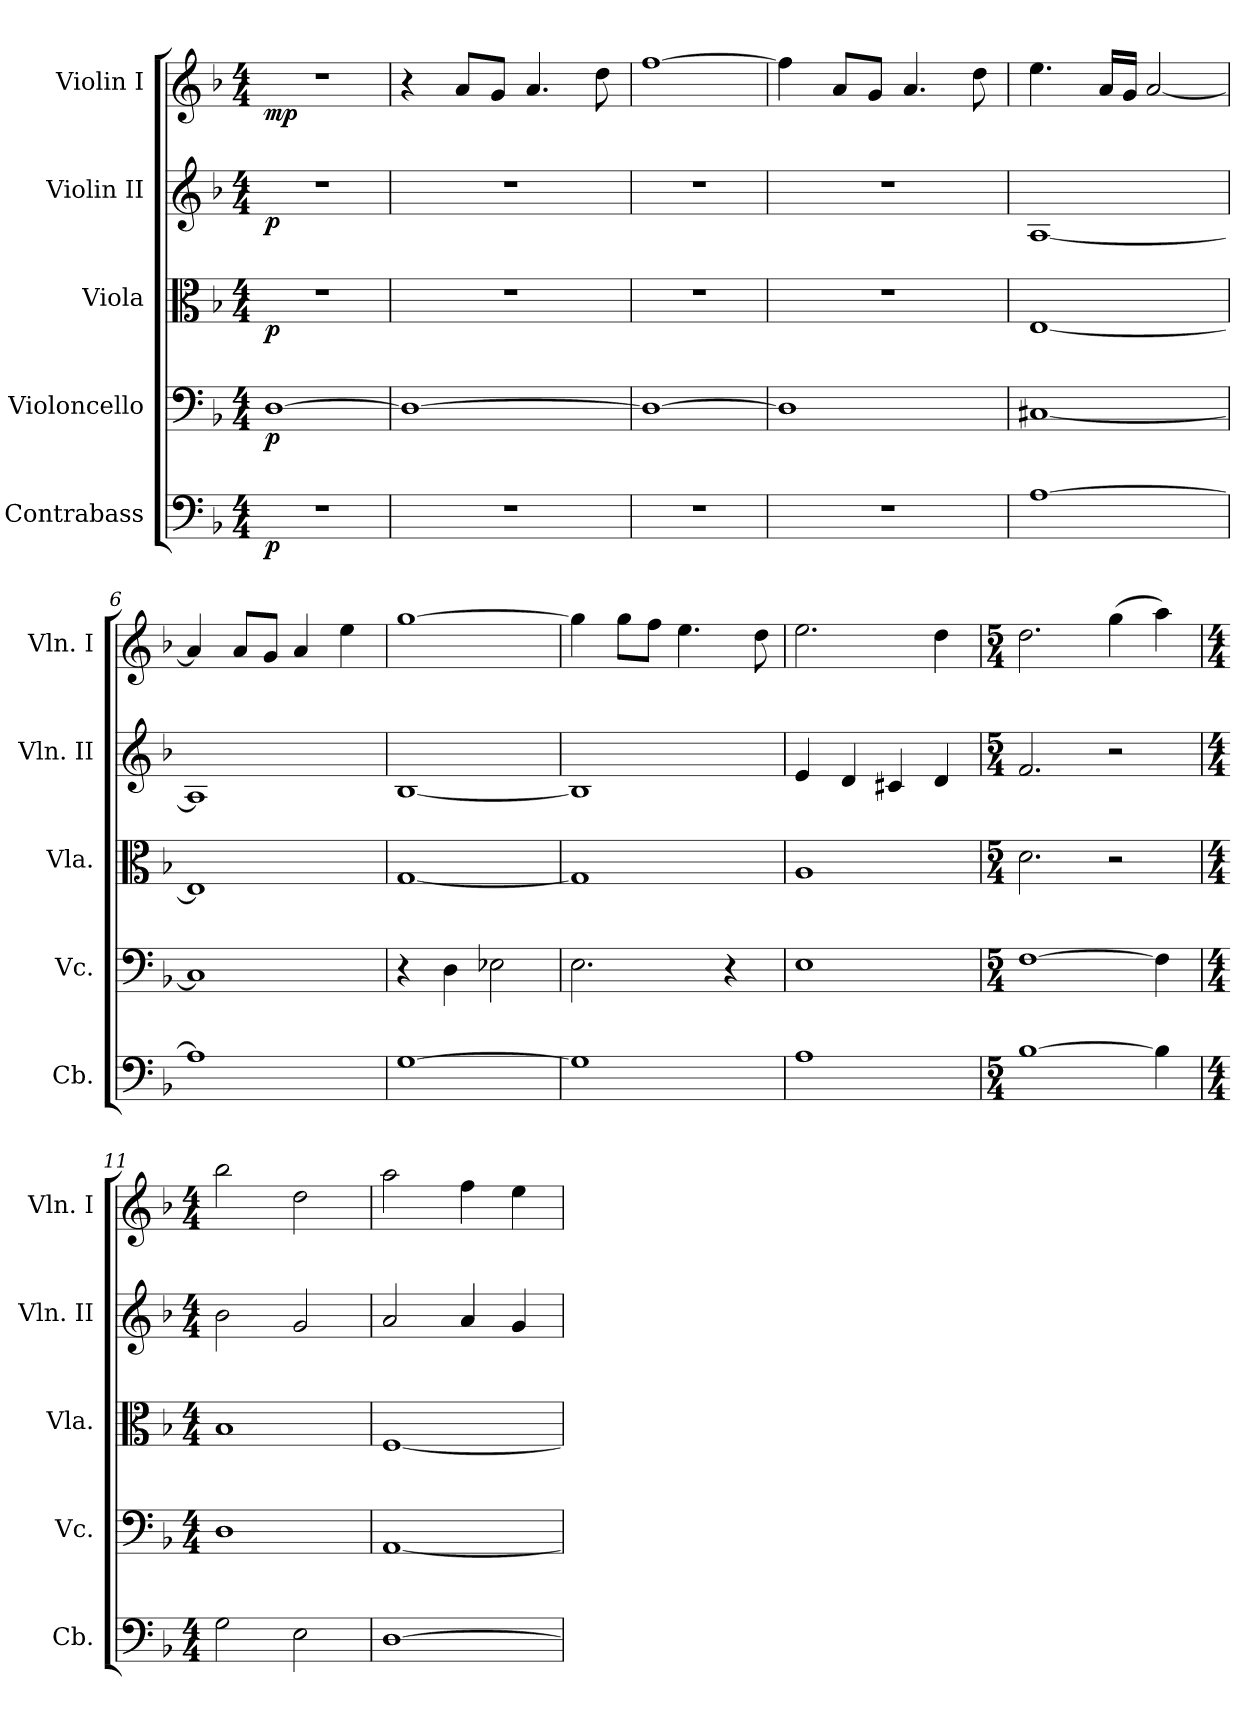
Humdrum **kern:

**kern	**dynam	**kern	**dynam	**kern	**dynam	**kern	**dynam	**kern	**dynam
*part5	*part5	*part4	*part4	*part3	*part3	*part2	*part2	*part1	*part1
*staff5	*staff5	*staff4	*staff4	*staff3	*staff3	*staff2	*staff2	*staff1	*staff1
*I"Contrabass	*	*I"Violoncello	*	*I"Viola	*	*I"Violin II	*	*I"Violin I	*
*I'Cb.	*	*I'Vc.	*	*I'Vla.	*	*I'Vln. II	*	*I'Vln. I	*
*clefF4	*	*clefF4	*	*clefC3	*	*clefG2	*	*clefG2	*
*ITrd7c12	*	*	*	*	*	*	*	*	*
*k[b-]	*	*k[b-]	*	*k[b-]	*	*k[b-]	*	*k[b-]	*
*M4/4	*	*M4/4	*	*M4/4	*	*M4/4	*	*M4/4	*
*MM88	*	*MM88	*	*MM88	*	*MM88	*	*MM88	*
=1	=1	=1	=1	=1	=1	=1	=1	=1	=1
!	!LO:DY:b	!	!LO:DY:b	!	!LO:DY:b	!	!LO:DY:b	!	!LO:DY:b
1r	p	[1D	p	1r	p	1r	p	1r	mp
=2	=2	=2	=2	=2	=2	=2	=2	=2	=2
1r	.	1D_	.	1r	.	1r	.	4r	.
.	.	.	.	.	.	.	.	8a/L	.
.	.	.	.	.	.	.	.	8g/J	.
.	.	.	.	.	.	.	.	4.a/	.
.	.	.	.	.	.	.	.	8dd\	.
=3	=3	=3	=3	=3	=3	=3	=3	=3	=3
1r	.	1D_	.	1r	.	1r	.	[1ff	.
=4	=4	=4	=4	=4	=4	=4	=4	=4	=4
1r	.	1D]	.	1r	.	1r	.	4ff\]	.
.	.	.	.	.	.	.	.	8a/L	.
.	.	.	.	.	.	.	.	8g/J	.
.	.	.	.	.	.	.	.	4.a/	.
.	.	.	.	.	.	.	.	8dd\	.
=5	=5	=5	=5	=5	=5	=5	=5	=5	=5
[1AA	.	[1C#X	.	[1E	.	[1A	.	4.ee\	.
.	.	.	.	.	.	.	.	16a/LL	.
.	.	.	.	.	.	.	.	16g/JJ	.
.	.	.	.	.	.	.	.	[2a/	.
=6	=6	=6	=6	=6	=6	=6	=6	=6	=6
1AA]	.	1C#]	.	1E]	.	1A]	.	4a/]	.
.	.	.	.	.	.	.	.	8a/L	.
.	.	.	.	.	.	.	.	8g/J	.
.	.	.	.	.	.	.	.	4a/	.
.	.	.	.	.	.	.	.	4ee\	.
=7	=7	=7	=7	=7	=7	=7	=7	=7	=7
[1GG	.	4r	.	[1G	.	[1B-	.	[1gg	.
.	.	4D\	.	.	.	.	.	.	.
.	.	2E-X\	.	.	.	.	.	.	.
!!LO:LB:g=z
=8	=8	=8	=8	=8	=8	=8	=8	=8	=8
1GG]	.	2.E\	.	1G]	.	1B-]	.	4gg\]	.
.	.	.	.	.	.	.	.	8gg\L	.
.	.	.	.	.	.	.	.	8ff\J	.
.	.	.	.	.	.	.	.	4.ee\	.
.	.	4r	.	.	.	.	.	.	.
.	.	.	.	.	.	.	.	8dd\	.
=9	=9	=9	=9	=9	=9	=9	=9	=9	=9
1AA	.	1E	.	1A	.	4e/	.	2.ee\	.
.	.	.	.	.	.	4d/	.	.	.
.	.	.	.	.	.	4c#X/	.	.	.
.	.	.	.	.	.	4d/	.	4dd\	.
=10	=10	=10	=10	=10	=10	=10	=10	=10	=10
*M5/4	*	*M5/4	*	*M5/4	*	*M5/4	*	*M5/4	*
[1BB-	.	[1F	.	2.d\	.	2.f/	.	2.dd\	.
.	.	.	.	2r	.	2r	.	(4gg\	.
4BB-\]	.	4F\]	.	.	.	.	.	4aa\)	.
=11	=11	=11	=11	=11	=11	=11	=11	=11	=11
*M4/4	*	*M4/4	*	*M4/4	*	*M4/4	*	*M4/4	*
2GG\	.	1D	.	1B-	.	2b-\	.	2bb-\	.
2EE\	.	.	.	.	.	2g/	.	2dd\	.
=12	=12	=12	=12	=12	=12	=12	=12	=12	=12
[1DD	.	[1AA	.	[1F	.	2a/	.	2aa\	.
.	.	.	.	.	.	4a/	.	4ff\	.
.	.	.	.	.	.	4g/	.	4ee\	.
=	=	=	=	=	=	=	=	=	=
*-	*-	*-	*-	*-	*-	*-	*-	*-	*-
